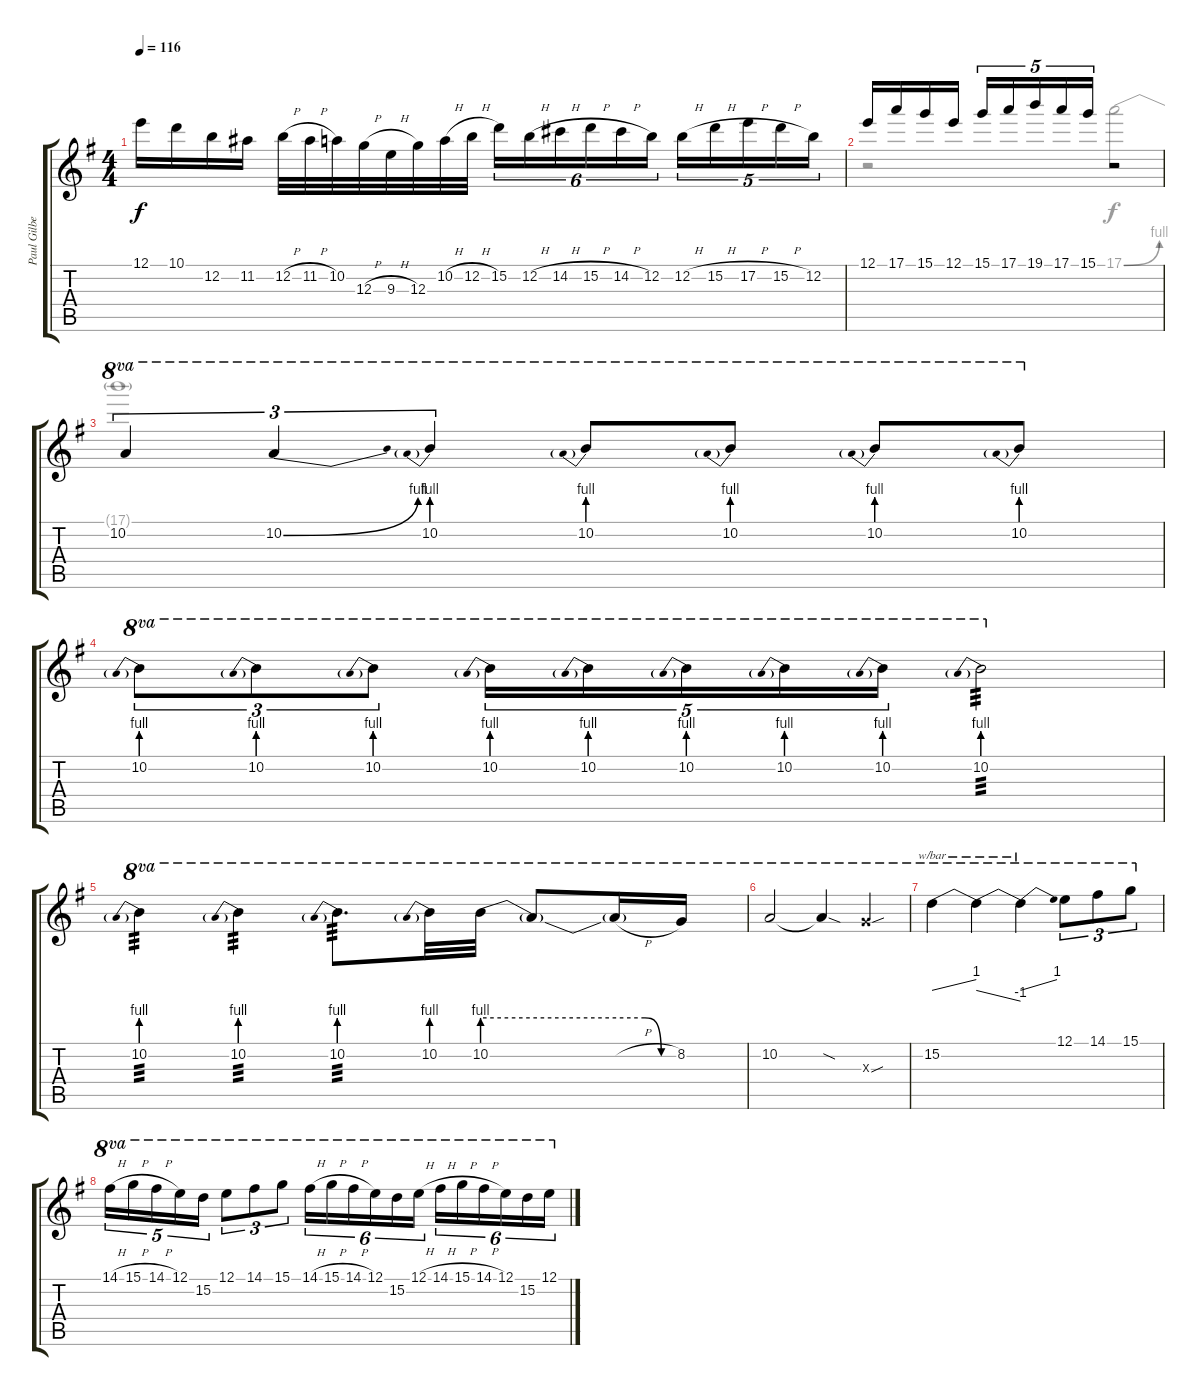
\track ("Paul Gilbert" "Paul Gilbe") {instrument distortionguitar}
\staff {score tabs}
\tuning (E4 B3 G3 D3 A2 E2) {hide}
\voice
\ts (4 4)
\tempo 116
\clef g2
\ks g
12.1.16{dy f} 10.1.16 12.2.16 11.2.16 12.2{h}.32 11.2{h}.32 10.2.32 12.3{h}.32 9.3{h}.32 12.3.32 10.2{h}.32 12.2{h}.32 15.2.16{tu (6 4)} 12.2{h}.16{tu (6 4)} 14.2{h}.16{tu (6 4)} 15.2{h}.16{tu (6 4)} 14.2{h}.16{tu (6 4)} 12.2.16{tu (6 4)} 12.2{h}.16{tu (5 4)} 15.2{h}.16{tu (5 4)} 17.2{h}.16{tu (5 4)} 15.2{h}.16{tu (5 4)} 12.2.16{tu (5 4)} |
12.1.16 17.1.16 15.1.16 12.1.16 15.1.16{tu (5 4)} 17.1.16{tu (5 4)} 19.1.16{tu (5 4)} 17.1.16{tu (5 4)} 15.1.16{tu (5 4)} r.2 |
10.2.4{tu (3 2) ot 8va} 10.2{be (bend 0 0 60 4)}.4{tu (3 2) ot 8va} 10.2{be (prebend 0 4 60 4)}.4{tu (3 2) ot 8va} 10.2{be (prebend 0 4 60 4)}.8{ot 8va} 10.2{be (prebend 0 4 60 4)}.8{ot 8va} 10.2{be (prebend 0 4 60 4)}.8{ot 8va} 10.2{be (prebend 0 4 60 4)}.8{ot 8va} |
10.2{be (prebend 0 4 60 4)}.8{tu (3 2) ot 8va} 10.2{be (prebend 0 4 60 4)}.8{tu (3 2) ot 8va} 10.2{be (prebend 0 4 60 4)}.8{tu (3 2) ot 8va} 10.2{be (prebend 0 4 60 4)}.16{tu (5 4) ot 8va} 10.2{be (prebend 0 4 60 4)}.16{tu (5 4) ot 8va} 10.2{be (prebend 0 4 60 4)}.16{tu (5 4) ot 8va} 10.2{be (prebend 0 4 60 4)}.16{tu (5 4) ot 8va} 10.2{be (prebend 0 4 60 4)}.16{tu (5 4) ot 8va} 10.2{be (prebend 0 4 60 4)}.2{ot 8va tp 3} |
10.2{be (prebend 0 4 60 4)}.4{ot 8va tp 3} 10.2{be (prebend 0 4 60 4)}.4{ot 8va tp 3} 10.2{be (prebend 0 4 60 4)}.8{d ot 8va tp 3} 10.2{be (prebend 0 4 60 4)}.32{ot 8va} 10.2{be (custom 0 4 50 4 55 0 60 0)}.32{ot 8va} 10.2{t}.8{ot 8va} 10.2{h t}.16{ot 8va} 8.2.16{ot 8va} |
10.2.2{ot 8va} 10.2{sod t}.4{ot 8va} 12.3{sou x}.4{ot 8va} |
15.2.4{tbe (dive default 0 0 60 4) ot 8va} 15.2{t}.4{tbe (dive default 0 0 60 -4) ot 8va} 15.2{t}.4{tbe (dive default 0 0 60 4) ot 8va} 12.1.8{tu (3 2) ot 8va} 14.1.8{tu (3 2) ot 8va} 15.1.8{tu (3 2) ot 8va} |
14.1{h}.16{tu (5 4) ot 8va} 15.1{h}.16{tu (5 4) ot 8va} 14.1{h}.16{tu (5 4) ot 8va} 12.1.16{tu (5 4) ot 8va} 15.2.16{tu (5 4) ot 8va} 12.1.8{tu (3 2) ot 8va} 14.1.8{tu (3 2) ot 8va} 15.1.8{tu (3 2) ot 8va} 14.1{h}.16{tu (6 4) ot 8va} 15.1{h}.16{tu (6 4) ot 8va} 14.1{h}.16{tu (6 4) ot 8va} 12.1.16{tu (6 4) ot 8va} 15.2.16{tu (6 4) ot 8va} 12.1{h}.16{tu (6 4) ot 8va} 14.1{h}.16{tu (6 4) ot 8va} 15.1{h}.16{tu (6 4) ot 8va} 14.1{h}.16{tu (6 4) ot 8va} 12.1.16{tu (6 4) ot 8va} 15.2.16{tu (6 4) ot 8va} 12.1{h}.16{tu (6 4) ot 8va}
\voice
\clef g2
\ottava regular
\simile none
\ks g
|
r.2 17.1{be (bend 0 0 60 4)}.2 |
17.1{t}.1 |
|
|
|
|
